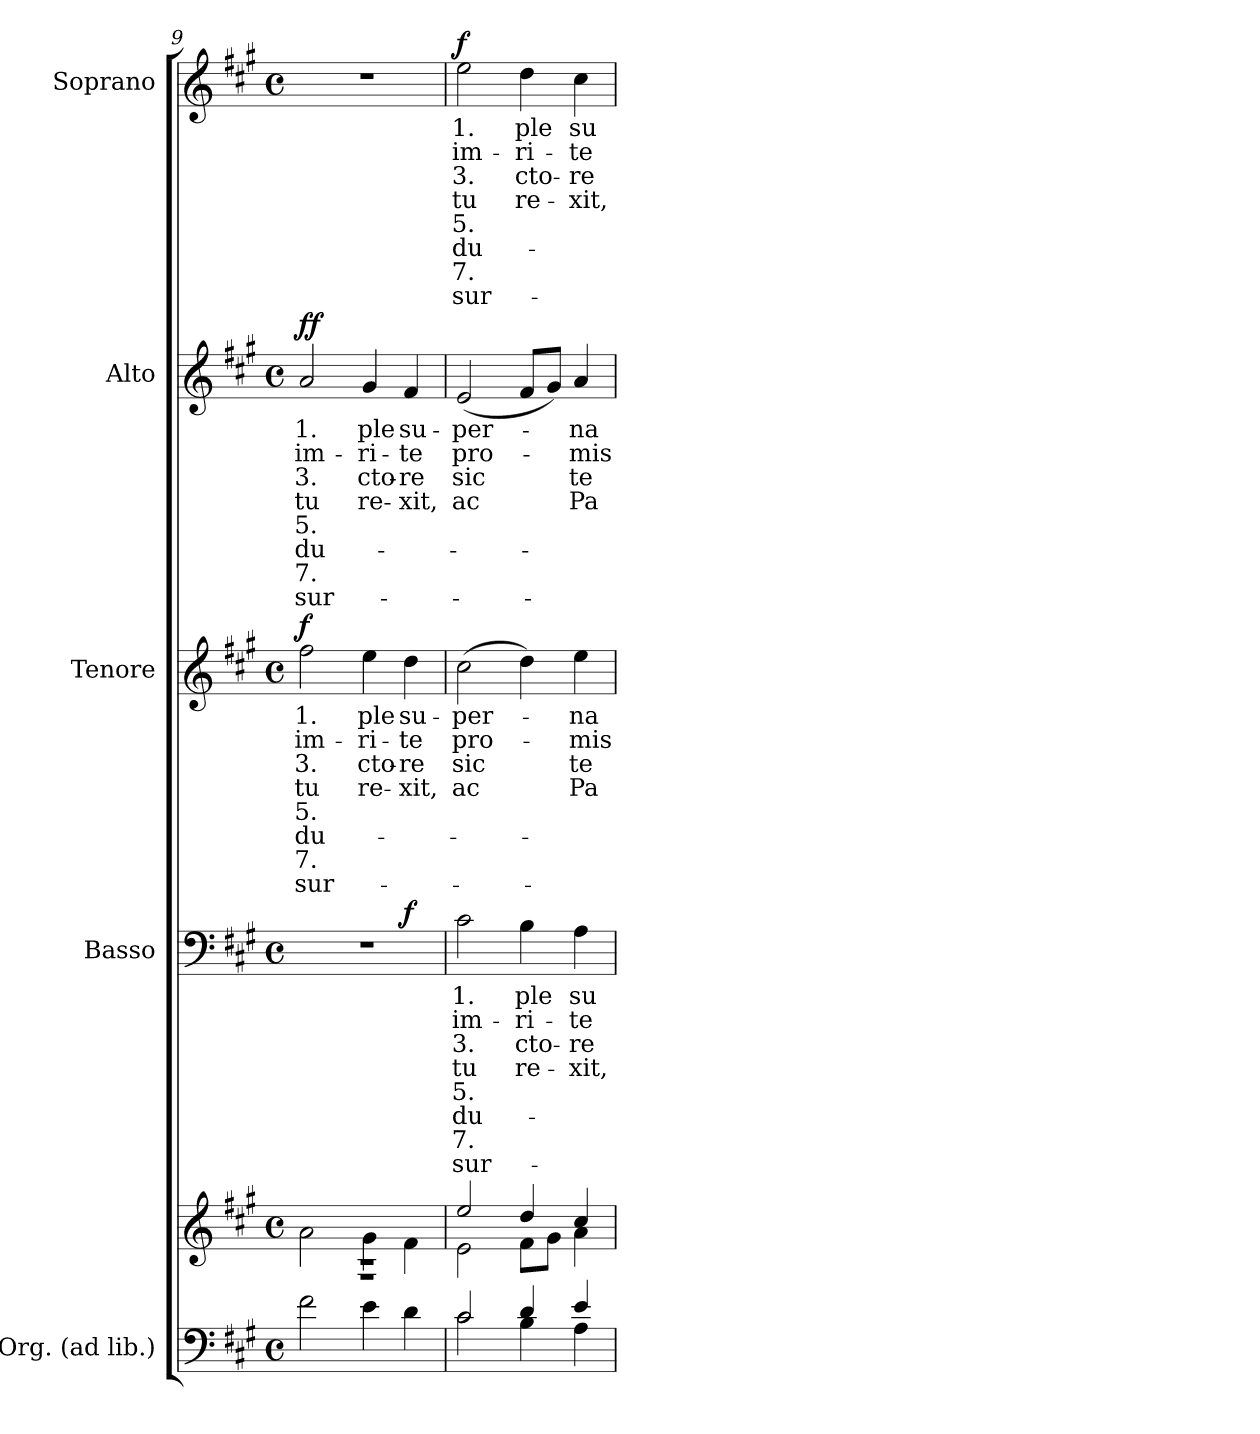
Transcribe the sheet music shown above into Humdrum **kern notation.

**kern	**kern	**kern	**text	**text	**text	**text	**text	**text	**text	**text	**dynam	**kern	**text	**text	**text	**text	**text	**text	**text	**text	**dynam	**kern	**text	**text	**text	**text	**text	**text	**text	**text	**dynam	**kern	**text	**text	**text	**text	**text	**text	**text	**text	**dynam
*part5	*part5	*part4	*part4	*part4	*part4	*part4	*part4	*part4	*part4	*part4	*part4	*part3	*part3	*part3	*part3	*part3	*part3	*part3	*part3	*part3	*part3	*part2	*part2	*part2	*part2	*part2	*part2	*part2	*part2	*part2	*part2	*part1	*part1	*part1	*part1	*part1	*part1	*part1	*part1	*part1	*part1
*staff6	*staff5	*staff4	*staff4	*staff4	*staff4	*staff4	*staff4	*staff4	*staff4	*staff4	*staff4	*staff3	*staff3	*staff3	*staff3	*staff3	*staff3	*staff3	*staff3	*staff3	*staff3	*staff2	*staff2	*staff2	*staff2	*staff2	*staff2	*staff2	*staff2	*staff2	*staff2	*staff1	*staff1	*staff1	*staff1	*staff1	*staff1	*staff1	*staff1	*staff1	*staff1
*I"Org. (ad lib.)	*	*I"Basso	*	*	*	*	*	*	*	*	*	*I"Tenore	*	*	*	*	*	*	*	*	*	*I"Alto	*	*	*	*	*	*	*	*	*	*I"Soprano	*	*	*	*	*	*	*	*	*
*I'Org.	*	*I'B.	*	*	*	*	*	*	*	*	*	*I'T.	*	*	*	*	*	*	*	*	*	*I'A.	*	*	*	*	*	*	*	*	*	*I'S.	*	*	*	*	*	*	*	*	*
!!LO:PB:g=z
*clefF4	*clefG2	*clefF4	*	*	*	*	*	*	*	*	*	*clefG2	*	*	*	*	*	*	*	*	*	*clefG2	*	*	*	*	*	*	*	*	*	*clefG2	*	*	*	*	*	*	*	*	*
*	*	*	*	*	*	*	*	*	*	*	*	*ITrd7c12	*	*	*	*	*	*	*	*	*	*	*	*	*	*	*	*	*	*	*	*	*	*	*	*	*	*	*	*	*
*k[f#c#g#]	*k[f#c#g#]	*k[f#c#g#]	*	*	*	*	*	*	*	*	*	*k[f#c#g#]	*	*	*	*	*	*	*	*	*	*k[f#c#g#]	*	*	*	*	*	*	*	*	*	*k[f#c#g#]	*	*	*	*	*	*	*	*	*
*A:	*A:	*A:	*	*	*	*	*	*	*	*	*	*A:	*	*	*	*	*	*	*	*	*	*A:	*	*	*	*	*	*	*	*	*	*A:	*	*	*	*	*	*	*	*	*
*M4/4	*M4/4	*M4/4	*	*	*	*	*	*	*	*	*	*M4/4	*	*	*	*	*	*	*	*	*	*M4/4	*	*	*	*	*	*	*	*	*	*M4/4	*	*	*	*	*	*	*	*	*
*met(c)	*met(c)	*met(c)	*	*	*	*	*	*	*	*	*	*met(c)	*	*	*	*	*	*	*	*	*	*met(c)	*	*	*	*	*	*	*	*	*	*met(c)	*	*	*	*	*	*	*	*	*
=9	=9	=9	=9	=9	=9	=9	=9	=9	=9	=9	=9	=9	=9	=9	=9	=9	=9	=9	=9	=9	=9	=9	=9	=9	=9	=9	=9	=9	=9	=9	=9	=9	=9	=9	=9	=9	=9	=9	=9	=9	=9
*^	*^	*	*	*	*	*	*	*	*	*	*	*	*	*	*	*	*	*	*	*	*	*	*	*	*	*	*	*	*	*	*	*	*	*	*	*	*	*	*	*	*
!	!	!	!	!	!	!	!	!	!	!	!	!	!	!	!LO:LY:b:color=#000000	!LO:LY:b:color=#000000	!LO:LY:b:color=#000000	!LO:LY:b:color=#000000	!LO:LY:b:color=#000000	!LO:LY:b:color=#000000	!LO:LY:b:color=#000000	!LO:LY:b:color=#000000	!	!	!	!	!	!	!	!	!	!	!	!	!	!	!	!	!	!	!	!	!
!	!	!	!	!	!	!	!	!	!	!	!	!	!	!	!	!	!	!	!	!	!	!	!	!	!LO:LY:b:color=#000000	!LO:LY:b:color=#000000	!LO:LY:b:color=#000000	!LO:LY:b:color=#000000	!LO:LY:b:color=#000000	!LO:LY:b:color=#000000	!LO:LY:b:color=#000000	!LO:LY:b:color=#000000	!	!	!	!	!	!	!	!	!	!	!
*	*	*	*	*^	*	*	*	*	*	*	*	*	*	*	*	*	*	*	*	*	*	*	*	*	*	*	*	*	*	*	*	*	*	*	*	*	*	*	*	*	*	*	*
1r	2f#i\	2ai\	1r	1r	2.ryy	.	.	.	.	.	.	.	.	.	2f#i\	1.	im-	3.	tu	5.	du-	7.	sur-	f	2ai/	1.	im-	3.	tu	5.	du-	7.	sur-	f f	1r	.	.	.	.	.	.	.	.	.
!	!	!	!	!	!	!	!	!	!	!	!	!	!	!	!	!LO:LY:b:color=#000000	!LO:LY:b:color=#000000	!LO:LY:b:color=#000000	!LO:LY:b:color=#000000	!	!	!	!	!	!	!	!	!	!	!	!	!	!	!	!	!	!	!	!	!	!	!	!	!
!	!	!	!	!	!	!	!	!	!	!	!	!	!	!	!	!	!	!	!	!	!	!	!	!	!	!LO:LY:b:color=#000000	!LO:LY:b:color=#000000	!LO:LY:b:color=#000000	!LO:LY:b:color=#000000	!	!	!	!	!	!	!	!	!	!	!	!	!	!	!
.	4ei\	4g#i\	.	.	.	.	.	.	.	.	.	.	.	.	4ei\	-ple	ri-	-cto-	-re-	.	.	.	.	.	4g#i/	-ple	ri-	-cto-	-re-	.	.	.	.	.	.	.	.	.	.	.	.	.	.	.
!	!	!	!	!	!	!	!	!	!	!	!	!	!	!	!	!LO:LY:b:color=#000000	!LO:LY:b:color=#000000	!LO:LY:b:color=#000000	!LO:LY:b:color=#000000	!	!	!	!	!	!	!	!	!	!	!	!	!	!	!	!	!	!	!	!	!	!	!	!	!
!	!	!	!	!	!	!	!	!	!	!	!	!	!	!	!	!	!	!	!	!	!	!	!	!	!	!LO:LY:b:color=#000000	!LO:LY:b:color=#000000	!LO:LY:b:color=#000000	!LO:LY:b:color=#000000	!	!	!	!	!	!	!	!	!	!	!	!	!	!	!
.	4di\	4f#i\	.	.	4ryy	.	.	.	.	.	.	.	.	f	4di\	su-	-te	-re	-xit,	.	.	.	.	.	4f#i/	su-	-te	-re	-xit,	.	.	.	.	.	.	.	.	.	.	.	.	.	.	.
*	*	*	*	*v	*v	*	*	*	*	*	*	*	*	*	*	*	*	*	*	*	*	*	*	*	*	*	*	*	*	*	*	*	*	*	*	*	*	*	*	*	*	*	*	*
=10	=10	=10	=10	=10	=10	=10	=10	=10	=10	=10	=10	=10	=10	=10	=10	=10	=10	=10	=10	=10	=10	=10	=10	=10	=10	=10	=10	=10	=10	=10	=10	=10	=10	=10	=10	=10	=10	=10	=10	=10	=10	=10	=10
*	*	*	*	*^	*	*	*	*	*	*	*	*	*	*	*	*	*	*	*	*	*	*	*	*	*	*	*	*	*	*	*	*	*	*	*	*	*	*	*	*	*	*	*
!	!	!	!	!	!	!LO:LY:b:color=#000000	!LO:LY:b:color=#000000	!LO:LY:b:color=#000000	!LO:LY:b:color=#000000	!LO:LY:b:color=#000000	!LO:LY:b:color=#000000	!LO:LY:b:color=#000000	!LO:LY:b:color=#000000	!	!	!	!	!	!	!	!	!	!	!	!	!	!	!	!	!	!	!	!	!	!	!	!	!	!	!	!	!	!	!
*	*	*	*	*v	*v	*	*	*	*	*	*	*	*	*	*	*	*	*	*	*	*	*	*	*	*	*	*	*	*	*	*	*	*	*	*	*	*	*	*	*	*	*	*	*
*	*	*	*	*^	*	*	*	*	*	*	*	*	*	*	*	*	*	*	*	*	*	*	*	*	*	*	*	*	*	*	*	*	*	*	*	*	*	*	*	*	*	*	*
!	!	!	!	!	!	!	!	!	!	!	!	!	!	!	!	!LO:LY:b:color=#000000	!LO:LY:b:color=#000000	!LO:LY:b:color=#000000	!LO:LY:b:color=#000000	!	!	!	!	!	!	!	!	!	!	!	!	!	!	!	!	!	!	!	!	!	!	!	!	!
*	*	*	*	*v	*v	*	*	*	*	*	*	*	*	*	*	*	*	*	*	*	*	*	*	*	*	*	*	*	*	*	*	*	*	*	*	*	*	*	*	*	*	*	*	*
*	*	*	*	*^	*	*	*	*	*	*	*	*	*	*	*	*	*	*	*	*	*	*	*	*	*	*	*	*	*	*	*	*	*	*	*	*	*	*	*	*	*	*	*
!	!	!	!	!	!	!	!	!	!	!	!	!	!	!	!	!	!	!	!	!	!	!	!	!	!	!LO:LY:b:color=#000000	!LO:LY:b:color=#000000	!LO:LY:b:color=#000000	!LO:LY:b:color=#000000	!	!	!	!	!	!	!	!	!	!	!	!	!	!	!
*	*	*	*	*v	*v	*	*	*	*	*	*	*	*	*	*	*	*	*	*	*	*	*	*	*	*	*	*	*	*	*	*	*	*	*	*	*	*	*	*	*	*	*	*	*
*	*	*	*	*^	*	*	*	*	*	*	*	*	*	*	*	*	*	*	*	*	*	*	*	*	*	*	*	*	*	*	*	*	*	*	*	*	*	*	*	*	*	*	*
!	!	!	!	!	!	!	!	!	!	!	!	!	!	!	!	!	!	!	!	!	!	!	!	!	!	!	!	!	!	!	!	!	!	!	!	!LO:LY:b:color=#000000	!LO:LY:b:color=#000000	!LO:LY:b:color=#000000	!LO:LY:b:color=#000000	!LO:LY:b:color=#000000	!LO:LY:b:color=#000000	!LO:LY:b:color=#000000	!LO:LY:b:color=#000000	!
*	*	*	*	*v	*v	*	*	*	*	*	*	*	*	*	*	*	*	*	*	*	*	*	*	*	*	*	*	*	*	*	*	*	*	*	*	*	*	*	*	*	*	*	*	*
2c#i/	2c#i\	2eei/	2ei\	2c#i\	1.	im-	3.	tu	5.	du-	7.	sur-	.	(2c#i\	-per-	pro-	sic	ac	.	.	.	.	.	(2ei/	-per-	pro-	sic	ac	.	.	.	.	.	2eei\	1.	im-	3.	tu	5.	du-	7.	sur-	f
!	!	!	!	!	!LO:LY:b:color=#000000	!LO:LY:b:color=#000000	!LO:LY:b:color=#000000	!LO:LY:b:color=#000000	!	!	!	!	!	!	!	!	!	!	!	!	!	!	!	!	!	!	!	!	!	!	!	!	!	!	!	!	!	!	!	!	!	!	!
!	!	!	!	!	!	!	!	!	!	!	!	!	!	!	!	!	!	!	!	!	!	!	!	!	!	!	!	!	!	!	!	!	!	!	!LO:LY:b:color=#000000	!LO:LY:b:color=#000000	!LO:LY:b:color=#000000	!LO:LY:b:color=#000000	!	!	!	!	!
4di/	4Bi\	4ddi/	8f#i\L	4Bi\	-ple	ri-	-cto-	-re-	.	.	.	.	.	4di\)	.	.	.	.	.	.	.	.	.	8f#i/L	.	.	.	.	.	.	.	.	.	4ddi\	-ple	ri-	-cto-	-re-	.	.	.	.	.
.	.	.	8g#i\J	.	.	.	.	.	.	.	.	.	.	.	.	.	.	.	.	.	.	.	.	8g#i/J)	.	.	.	.	.	.	.	.	.	.	.	.	.	.	.	.	.	.	.
!	!	!	!	!	!LO:LY:b:color=#000000	!LO:LY:b:color=#000000	!LO:LY:b:color=#000000	!LO:LY:b:color=#000000	!	!	!	!	!	!	!	!	!	!	!	!	!	!	!	!	!	!	!	!	!	!	!	!	!	!	!	!	!	!	!	!	!	!	!
!	!	!	!	!	!	!	!	!	!	!	!	!	!	!	!LO:LY:b:color=#000000	!LO:LY:b:color=#000000	!LO:LY:b:color=#000000	!LO:LY:b:color=#000000	!	!	!	!	!	!	!	!	!	!	!	!	!	!	!	!	!	!	!	!	!	!	!	!	!
!	!	!	!	!	!	!	!	!	!	!	!	!	!	!	!	!	!	!	!	!	!	!	!	!	!LO:LY:b:color=#000000	!LO:LY:b:color=#000000	!LO:LY:b:color=#000000	!LO:LY:b:color=#000000	!	!	!	!	!	!	!	!	!	!	!	!	!	!	!
!	!	!	!	!	!	!	!	!	!	!	!	!	!	!	!	!	!	!	!	!	!	!	!	!	!	!	!	!	!	!	!	!	!	!	!LO:LY:b:color=#000000	!LO:LY:b:color=#000000	!LO:LY:b:color=#000000	!LO:LY:b:color=#000000	!	!	!	!	!
4ei/	4Ai\	4cc#i/	4ai\	4Ai\	su-	-te	-re	-xit,	.	.	.	.	.	4ei\	-na	-mis-	te	Pa-	.	.	.	.	.	4ai/	-na	-mis-	te	Pa-	.	.	.	.	.	4cc#i\	su-	-te	-re	-xit,	.	.	.	.	.
*v	*v	*	*	*	*	*	*	*	*	*	*	*	*	*	*	*	*	*	*	*	*	*	*	*	*	*	*	*	*	*	*	*	*	*	*	*	*	*	*	*	*	*	*
*	*v	*v	*	*	*	*	*	*	*	*	*	*	*	*	*	*	*	*	*	*	*	*	*	*	*	*	*	*	*	*	*	*	*	*	*	*	*	*	*	*	*	*
=	=	=	=	=	=	=	=	=	=	=	=	=	=	=	=	=	=	=	=	=	=	=	=	=	=	=	=	=	=	=	=	=	=	=	=	=	=	=	=	=	=
*-	*-	*-	*-	*-	*-	*-	*-	*-	*-	*-	*-	*-	*-	*-	*-	*-	*-	*-	*-	*-	*-	*-	*-	*-	*-	*-	*-	*-	*-	*-	*-	*-	*-	*-	*-	*-	*-	*-	*-	*-	*-
